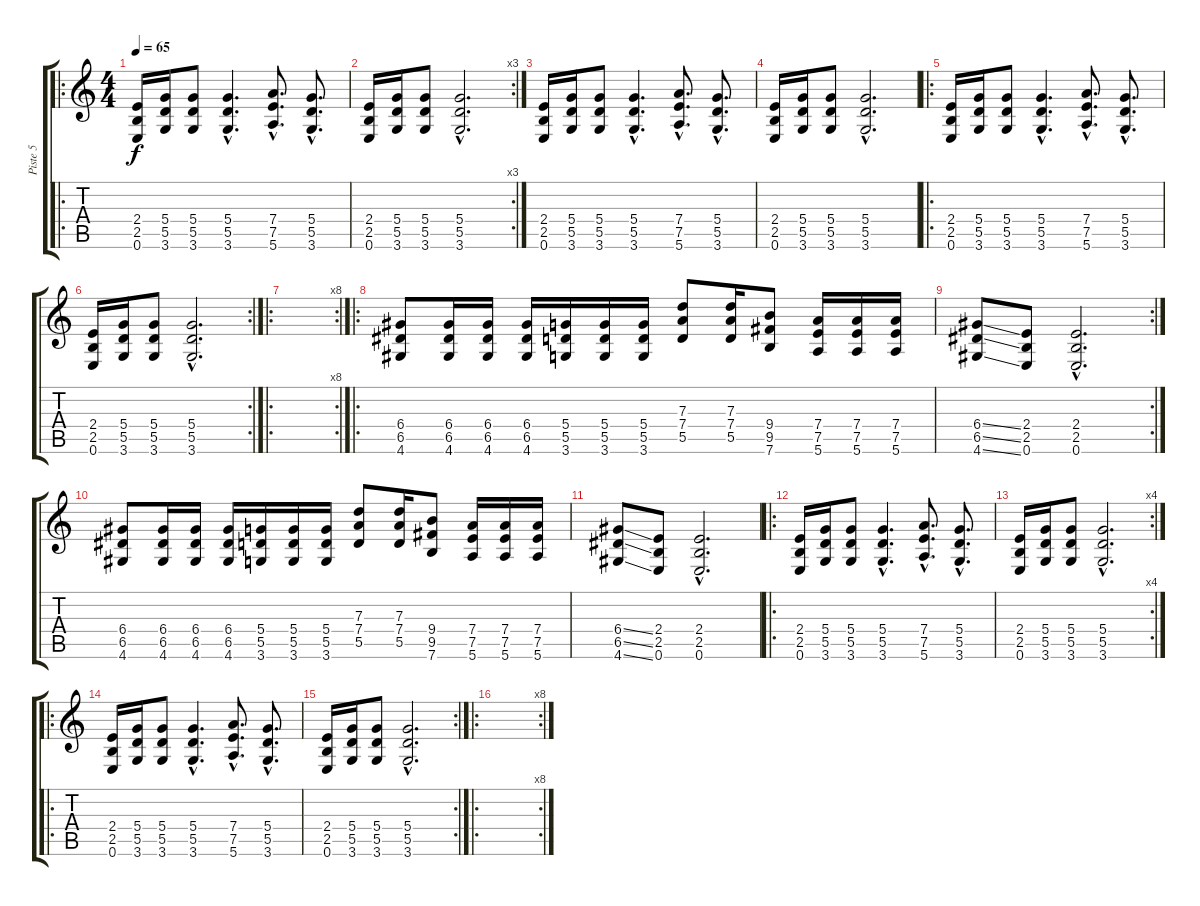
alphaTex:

\track ("Piste 5" "Piste 5") {instrument distortionguitar}
\staff {score tabs}
\tuning (E4 B3 G3 D3 A2 E2) {hide}
\ro
\ts (4 4)
\tempo 65
\clef g2
\ks c
(2.4 2.5 0.6).16{dy f instrument distortionguitar} (5.4 5.5 3.6).16 (5.4 5.5 3.6).8 (5.4{hac} 5.5{hac} 3.6{hac}).4{d} (7.4{hac} 7.5{hac} 5.6{hac}).8{d} (5.4{hac} 5.5{hac} 3.6{hac}).8{d} |
\rc 3
(2.4 2.5 0.6).16 (5.4 5.5 3.6).16 (5.4 5.5 3.6).8 (5.4{hac} 5.5{hac} 3.6{hac}).2{d} |
(2.4 2.5 0.6).16 (5.4 5.5 3.6).16 (5.4 5.5 3.6).8 (5.4{hac} 5.5{hac} 3.6{hac}).4{d} (7.4{hac} 7.5{hac} 5.6{hac}).8{d} (5.4{hac} 5.5{hac} 3.6{hac}).8{d} |
(2.4 2.5 0.6).16 (5.4 5.5 3.6).16 (5.4 5.5 3.6).8 (5.4{hac} 5.5{hac} 3.6{hac}).2{d} |
\ro
(2.4 2.5 0.6).16 (5.4 5.5 3.6).16 (5.4 5.5 3.6).8 (5.4{hac} 5.5{hac} 3.6{hac}).4{d} (7.4{hac} 7.5{hac} 5.6{hac}).8{d} (5.4{hac} 5.5{hac} 3.6{hac}).8{d} |
\rc 2
(2.4 2.5 0.6).16 (5.4 5.5 3.6).16 (5.4 5.5 3.6).8 (5.4{hac} 5.5{hac} 3.6{hac}).2{d} |
\ro
\rc 8
|
\ro
(6.4 6.5 4.6).8 (6.4 6.5 4.6).16 (6.4 6.5 4.6).16 (6.4 6.5 4.6).16 (5.4 5.5 3.6).16 (5.4 5.5 3.6).16 (5.4 5.5 3.6).16 (7.3 7.4 5.5).8 (7.3 7.4 5.5).16 (9.4 9.5 7.6).8 (7.4 7.5 5.6).16 (7.4 7.5 5.6).16 (7.4 7.5 5.6).16 |
\rc 2
(6.4{ss} 6.5{ss} 4.6{ss}).8 (2.4 2.5 0.6).8 (2.4{hac} 2.5{hac} 0.6{hac}).2{d} |
(6.4 6.5 4.6).8 (6.4 6.5 4.6).16 (6.4 6.5 4.6).16 (6.4 6.5 4.6).16 (5.4 5.5 3.6).16 (5.4 5.5 3.6).16 (5.4 5.5 3.6).16 (7.3 7.4 5.5).8 (7.3 7.4 5.5).16 (9.4 9.5 7.6).8 (7.4 7.5 5.6).16 (7.4 7.5 5.6).16 (7.4 7.5 5.6).16 |
(6.4{ss} 6.5{ss} 4.6{ss}).8 (2.4 2.5 0.6).8 (2.4{hac} 2.5{hac} 0.6{hac}).2{d} |
\ro
(2.4 2.5 0.6).16 (5.4 5.5 3.6).16 (5.4 5.5 3.6).8 (5.4{hac} 5.5{hac} 3.6{hac}).4{d} (7.4{hac} 7.5{hac} 5.6{hac}).8{d} (5.4{hac} 5.5{hac} 3.6{hac}).8{d} |
\rc 4
(2.4 2.5 0.6).16 (5.4 5.5 3.6).16 (5.4 5.5 3.6).8 (5.4{hac} 5.5{hac} 3.6{hac}).2{d} |
\ro
(2.4 2.5 0.6).16 (5.4 5.5 3.6).16 (5.4 5.5 3.6).8 (5.4{hac} 5.5{hac} 3.6{hac}).4{d} (7.4{hac} 7.5{hac} 5.6{hac}).8{d} (5.4{hac} 5.5{hac} 3.6{hac}).8{d} |
\rc 2
(2.4 2.5 0.6).16 (5.4 5.5 3.6).16 (5.4 5.5 3.6).8 (5.4{hac} 5.5{hac} 3.6{hac}).2{d} |
\ro
\rc 8
